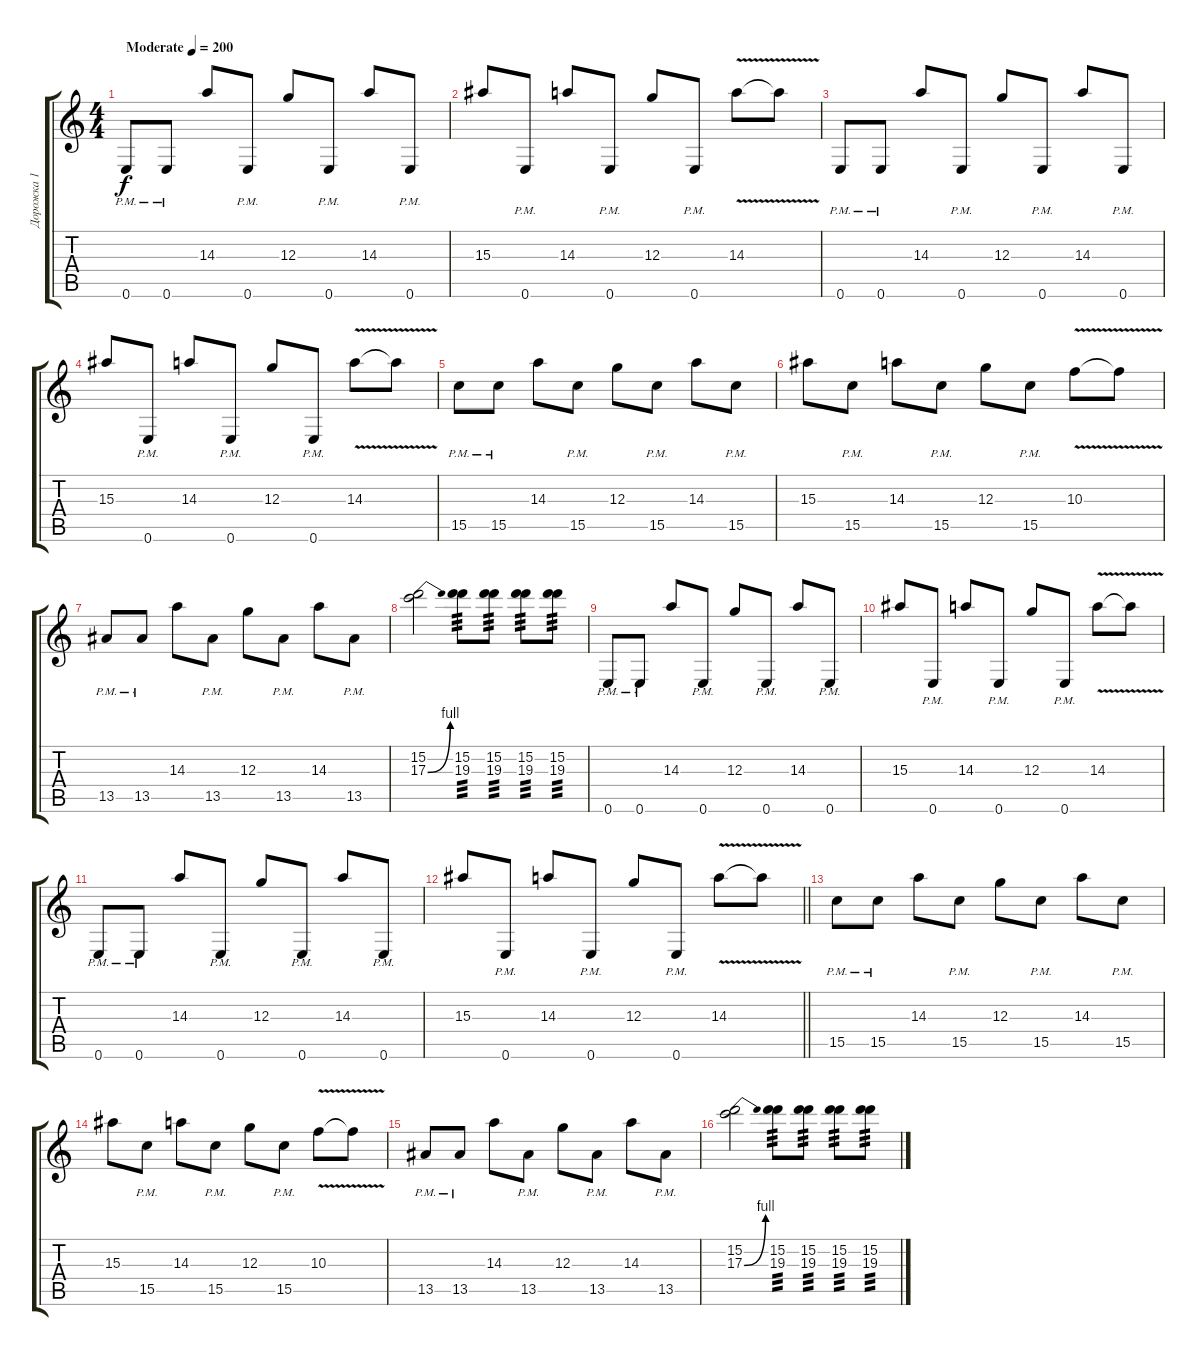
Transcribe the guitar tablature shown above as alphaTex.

\track ("Дорожка 1" "Дорожка 1") {instrument distortionguitar}
\staff {score tabs}
\tuning (E4 B3 G3 D3 A2 E2) {hide}
\ts (4 4)
\tempo (200 "Moderate")
\clef g2
\ks c
0.6{pm}.8{dy f instrument distortionguitar} 0.6{pm}.8 14.3.8 0.6{pm}.8 12.3.8 0.6{pm}.8 14.3.8 0.6{pm}.8 |
15.3.8 0.6{pm}.8 14.3.8 0.6{pm}.8 12.3.8 0.6{pm}.8 14.3{v}.8 14.3{t}.8 |
0.6{pm}.8 0.6{pm}.8 14.3.8 0.6{pm}.8 12.3.8 0.6{pm}.8 14.3.8 0.6{pm}.8 |
15.3.8 0.6{pm}.8 14.3.8 0.6{pm}.8 12.3.8 0.6{pm}.8 14.3{v}.8 14.3{t}.8 |
15.5{pm}.8 15.5{pm}.8 14.3.8 15.5{pm}.8 12.3.8 15.5{pm}.8 14.3.8 15.5{pm}.8 |
15.3.8 15.5{pm}.8 14.3.8 15.5{pm}.8 12.3.8 15.5{pm}.8 10.3{v}.8 10.3{t}.8 |
13.5{pm}.8 13.5{pm}.8 14.3.8 13.5{pm}.8 12.3.8 13.5{pm}.8 14.3.8 13.5{pm}.8 |
(15.2 17.3{be (bend 0 0 60 4)}).2 (15.2 19.3).8{tp 3} (15.2 19.3).8{tp 3} (15.2 19.3).8{tp 3} (15.2 19.3).8{tp 3} |
0.6{pm}.8 0.6{pm}.8 14.3.8 0.6{pm}.8 12.3.8 0.6{pm}.8 14.3.8 0.6{pm}.8 |
15.3.8 0.6{pm}.8 14.3.8 0.6{pm}.8 12.3.8 0.6{pm}.8 14.3{v}.8 14.3{t}.8 |
0.6{pm}.8 0.6{pm}.8 14.3.8 0.6{pm}.8 12.3.8 0.6{pm}.8 14.3.8 0.6{pm}.8 |
\barLineRight lightlight
15.3.8 0.6{pm}.8 14.3.8 0.6{pm}.8 12.3.8 0.6{pm}.8 14.3{v}.8 14.3{t}.8 |
15.5{pm}.8 15.5{pm}.8 14.3.8 15.5{pm}.8 12.3.8 15.5{pm}.8 14.3.8 15.5{pm}.8 |
15.3.8 15.5{pm}.8 14.3.8 15.5{pm}.8 12.3.8 15.5{pm}.8 10.3{v}.8 10.3{t}.8 |
13.5{pm}.8 13.5{pm}.8 14.3.8 13.5{pm}.8 12.3.8 13.5{pm}.8 14.3.8 13.5{pm}.8 |
(15.2 17.3{be (bend 0 0 60 4)}).2 (15.2 19.3).8{tp 3} (15.2 19.3).8{tp 3} (15.2 19.3).8{tp 3} (15.2 19.3).8{tp 3}
